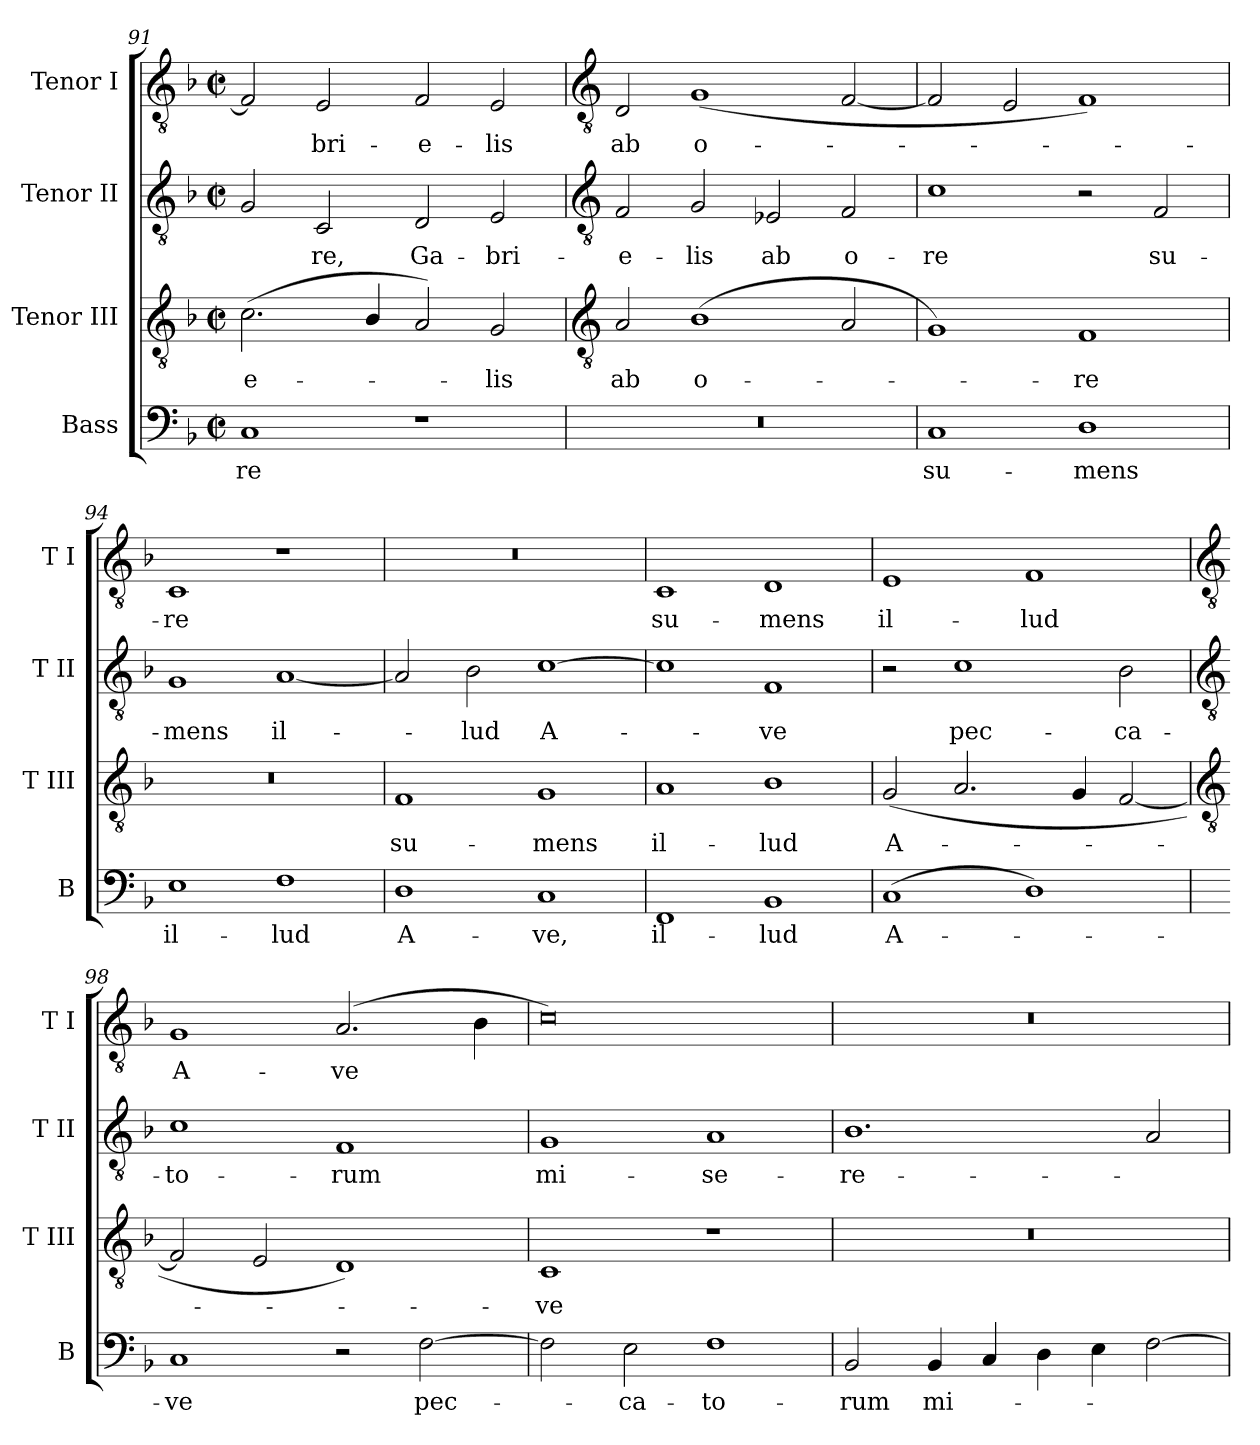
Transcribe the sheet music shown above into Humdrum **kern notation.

**kern	**text	**kern	**text	**kern	**text	**kern	**text
*part4	*part4	*part3	*part3	*part2	*part2	*part1	*part1
*staff4	*staff4	*staff3	*staff3	*staff2	*staff2	*staff1	*staff1
*I"Bass	*	*I"Tenor III	*	*I"Tenor II	*	*I"Tenor I	*
*I'B	*	*I'T III	*	*I'T II	*	*I'T I	*
*clefF4	*	*clefGv2	*	*clefGv2	*	*clefGv2	*
*k[b-]	*	*k[b-]	*	*k[b-]	*	*k[b-]	*
*F:	*	*F:	*	*F:	*	*F:	*
*M4/2	*	*M4/2	*	*M4/2	*	*M4/2	*
*met(c|)	*	*met(c|)	*	*met(c|)	*	*met(c|)	*
=91	=91	=91	=91	=91	=91	=91	=91
!	!LO:LY:b	!	!LO:LY:b	!	!	!	!
1C	re	(<2.c	-e-	2G	.	2F]	.
!	!	!	!	!	!LO:LY:b	!	!LO:LY:b
.	.	.	.	2C	re,	2E	bri-
.	.	4B-/	.	.	.	.	.
!	!	!	!	!	!LO:LY:b	!	!LO:LY:b
1r	.	2A)	.	2D	Ga-	2F	-e-
!	!	!	!LO:LY:b	!	!LO:LY:b	!	!LO:LY:b
.	.	2G	lis	2E	-bri-	2E	-lis
!!LO:LB:g=z
=92	=92	=92	=92	=92	=92	=92	=92
*	*	*clefGv2	*	*clefGv2	*	*clefGv2	*
!	!	!	!LO:LY:b	!	!LO:LY:b	!	!LO:LY:b
0r	.	2A	ab	2F	-e-	2D	ab
!	!	!	!LO:LY:b	!	!LO:LY:b	!	!LO:LY:b
.	.	(<1B-	o-	2G	-lis	(<1G	o-
!	!	!	!	!	!LO:LY:b	!	!
.	.	.	.	2E-X	ab	.	.
!	!	!	!	!	!LO:LY:b	!	!
.	.	2A	.	2F	o-	[2F	.
=93	=93	=93	=93	=93	=93	=93	=93
!	!LO:LY:b	!	!	!	!LO:LY:b	!	!
1C	su-	1G)	.	1c	-re	2F]	.
.	.	.	.	.	.	2E	.
!	!LO:LY:b	!	!LO:LY:b	!	!	!	!
1D	-mens	1F	re	2r	.	1F)	.
!	!	!	!	!	!LO:LY:b	!	!
.	.	.	.	2F	su-	.	.
=94	=94	=94	=94	=94	=94	=94	=94
!	!LO:LY:b	!	!	!	!LO:LY:b	!	!LO:LY:b
1E	il-	0r	.	1G	-mens	1C	re
!	!LO:LY:b	!	!	!	!LO:LY:b	!	!
1F	-lud	.	.	[1A	il-	1r	.
=95	=95	=95	=95	=95	=95	=95	=95
!	!LO:LY:b	!	!LO:LY:b	!	!	!	!
1D	A-	1F	su-	2A]	.	0r	.
!	!	!	!	!	!LO:LY:b	!	!
.	.	.	.	2B-	lud	.	.
!	!LO:LY:b	!	!LO:LY:b	!	!LO:LY:b	!	!
1C	-ve,	1G	-mens	[1c	A-	.	.
=96	=96	=96	=96	=96	=96	=96	=96
!	!LO:LY:b	!	!LO:LY:b	!	!	!	!LO:LY:b
1FF	il-	1A	il-	1c]	.	1C	su-
!	!LO:LY:b	!	!LO:LY:b	!	!LO:LY:b	!	!LO:LY:b
1BB-	-lud	1B-	-lud	1F	ve	1D	-mens
=97	=97	=97	=97	=97	=97	=97	=97
!	!LO:LY:b	!	!LO:LY:b	!	!	!	!LO:LY:b
(<1C	A-	(<2G	A-	2r	.	1E	il-
!	!	!	!	!	!LO:LY:b	!	!
.	.	2.A	.	1c	pec-	.	.
!	!	!	!	!	!	!	!LO:LY:b
1D)	.	.	.	.	.	1F	-lud
.	.	4G	.	.	.	.	.
!	!	!	!	!	!LO:LY:b	!	!
.	.	[2F	.	2B-	-ca-	.	.
!!LO:LB:g=z
=98	=98	=98	=98	=98	=98	=98	=98
*	*	*clefGv2	*	*clefGv2	*	*clefGv2	*
!	!LO:LY:b	!	!	!	!LO:LY:b	!	!LO:LY:b
1C	ve	2F]	.	1c	-to-	1G	A-
.	.	2E	.	.	.	.	.
!	!	!	!	!	!LO:LY:b	!	!LO:LY:b
2r	.	1D)	.	1F	-rum	(>2.A	-ve
!	!LO:LY:b	!	!	!	!	!	!
[2F	pec-	.	.	.	.	.	.
.	.	.	.	.	.	4B-	.
=99	=99	=99	=99	=99	=99	=99	=99
!	!	!	!LO:LY:b	!	!LO:LY:b	!	!
2F]	.	1C	ve	1G	mi-	0c)	.
!	!LO:LY:b	!	!	!	!	!	!
2E	ca-	.	.	.	.	.	.
!	!LO:LY:b	!	!	!	!LO:LY:b	!	!
1F	-to-	1r	.	1A	-se-	.	.
=100	=100	=100	=100	=100	=100	=100	=100
!	!LO:LY:b	!	!	!	!LO:LY:b	!	!
2BB-	-rum	0r	.	1.B-	-re-	0r	.
!	!LO:LY:b	!	!	!	!	!	!
4BB-	mi-	.	.	.	.	.	.
4C	.	.	.	.	.	.	.
4D	.	.	.	.	.	.	.
4E	.	.	.	.	.	.	.
[2F	.	.	.	2A	.	.	.
=	=	=	=	=	=	=	=
*-	*-	*-	*-	*-	*-	*-	*-
